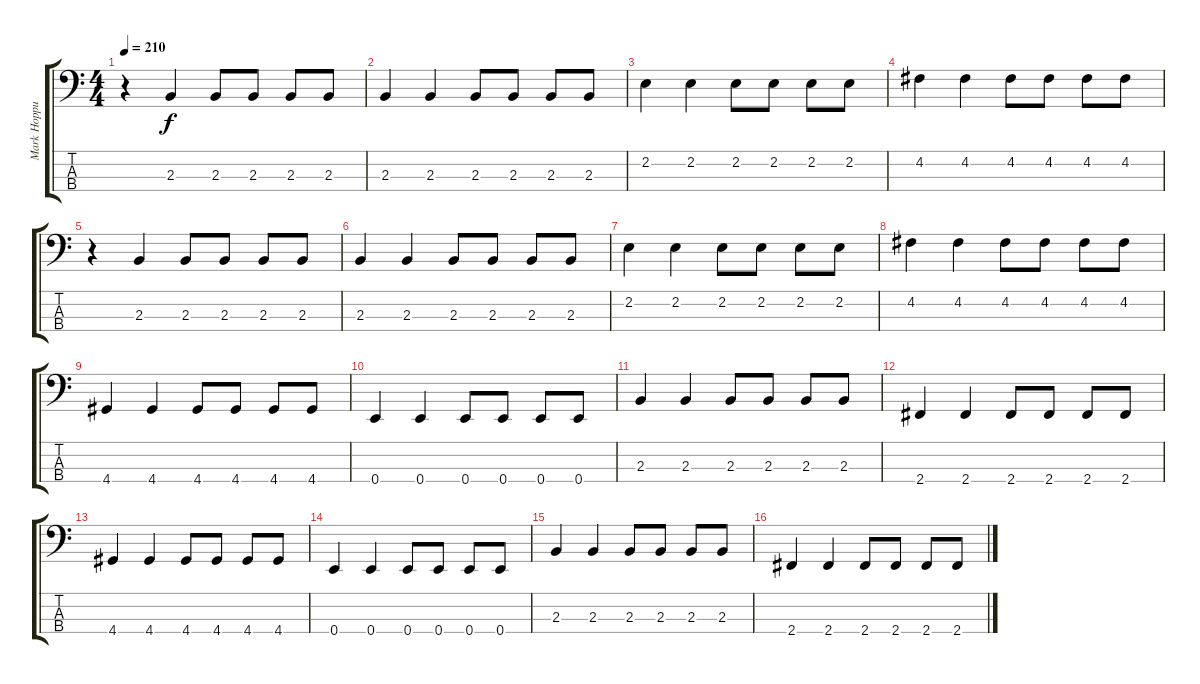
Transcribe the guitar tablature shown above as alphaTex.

\track ("Mark Hoppus" "Mark Hoppu") {instrument electricbasspick}
\staff {score tabs}
\tuning (G2 D2 A1 E1) {hide}
\ts (4 4)
\tempo 210
\clef f4
\ks c
r.4{dy f} 2.3.4 2.3.8 2.3.8 2.3.8 2.3.8 |
2.3.4 2.3.4 2.3.8 2.3.8 2.3.8 2.3.8 |
2.2.4 2.2.4 2.2.8 2.2.8 2.2.8 2.2.8 |
4.2.4 4.2.4 4.2.8 4.2.8 4.2.8 4.2.8 |
r.4 2.3.4 2.3.8 2.3.8 2.3.8 2.3.8 |
2.3.4 2.3.4 2.3.8 2.3.8 2.3.8 2.3.8 |
2.2.4 2.2.4 2.2.8 2.2.8 2.2.8 2.2.8 |
4.2.4 4.2.4 4.2.8 4.2.8 4.2.8 4.2.8 |
4.4.4 4.4.4 4.4.8 4.4.8 4.4.8 4.4.8 |
0.4.4 0.4.4 0.4.8 0.4.8 0.4.8 0.4.8 |
2.3.4 2.3.4 2.3.8 2.3.8 2.3.8 2.3.8 |
2.4.4 2.4.4 2.4.8 2.4.8 2.4.8 2.4.8 |
4.4.4 4.4.4 4.4.8 4.4.8 4.4.8 4.4.8 |
0.4.4 0.4.4 0.4.8 0.4.8 0.4.8 0.4.8 |
2.3.4 2.3.4 2.3.8 2.3.8 2.3.8 2.3.8 |
2.4.4 2.4.4 2.4.8 2.4.8 2.4.8 2.4.8
